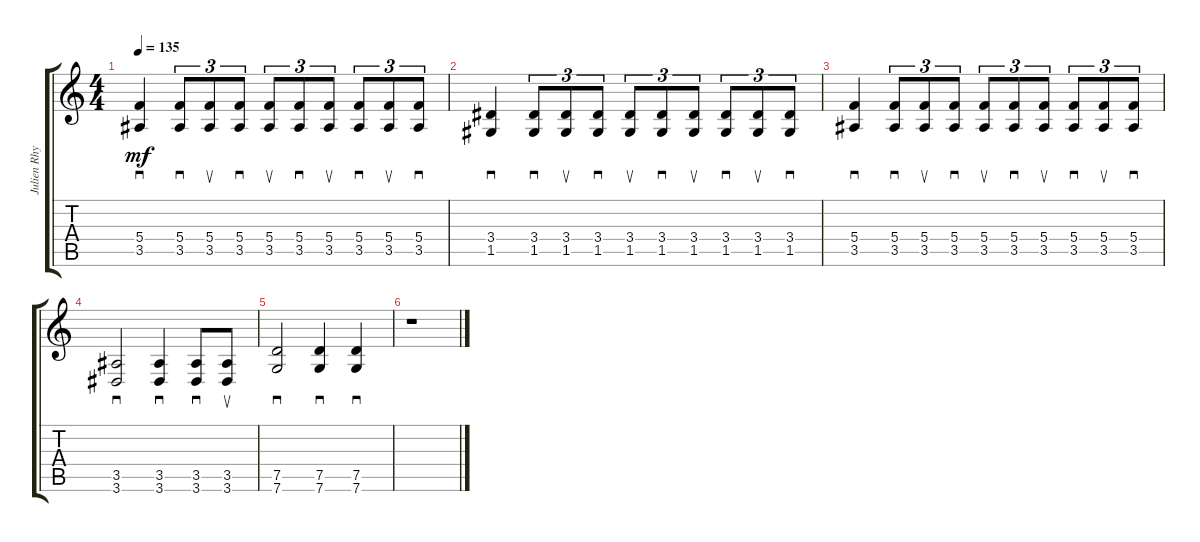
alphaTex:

\track ("Julien Rhythm" "Julien Rhy") {instrument distortionguitar}
\staff {score tabs}
\tuning (D4 A3 F3 C3 G2 C2) {hide}
\ts (4 4)
\tempo 135
\clef g2
\ks c
(5.4 3.5).4{sd dy mf} (5.4 3.5).8{sd tu (3 2)} (5.4 3.5).8{su tu (3 2)} (5.4 3.5).8{sd tu (3 2)} (5.4 3.5).8{su tu (3 2)} (5.4 3.5).8{sd tu (3 2)} (5.4 3.5).8{su tu (3 2)} (5.4 3.5).8{sd tu (3 2)} (5.4 3.5).8{su tu (3 2)} (5.4 3.5).8{sd tu (3 2)} |
(3.4 1.5).4{sd} (3.4 1.5).8{sd tu (3 2)} (3.4 1.5).8{su tu (3 2)} (3.4 1.5).8{sd tu (3 2)} (3.4 1.5).8{su tu (3 2)} (3.4 1.5).8{sd tu (3 2)} (3.4 1.5).8{su tu (3 2)} (3.4 1.5).8{sd tu (3 2)} (3.4 1.5).8{su tu (3 2)} (3.4 1.5).8{sd tu (3 2)} |
(5.4 3.5).4{sd} (5.4 3.5).8{sd tu (3 2)} (5.4 3.5).8{su tu (3 2)} (5.4 3.5).8{sd tu (3 2)} (5.4 3.5).8{su tu (3 2)} (5.4 3.5).8{sd tu (3 2)} (5.4 3.5).8{su tu (3 2)} (5.4 3.5).8{sd tu (3 2)} (5.4 3.5).8{su tu (3 2)} (5.4 3.5).8{sd tu (3 2)} |
(3.5 3.6).2{sd} (3.5 3.6).4{sd} (3.5 3.6).8{sd} (3.5 3.6).8{su} |
(7.5 7.6).2{sd} (7.5 7.6).4{sd} (7.5 7.6).4{sd} |
r.1
